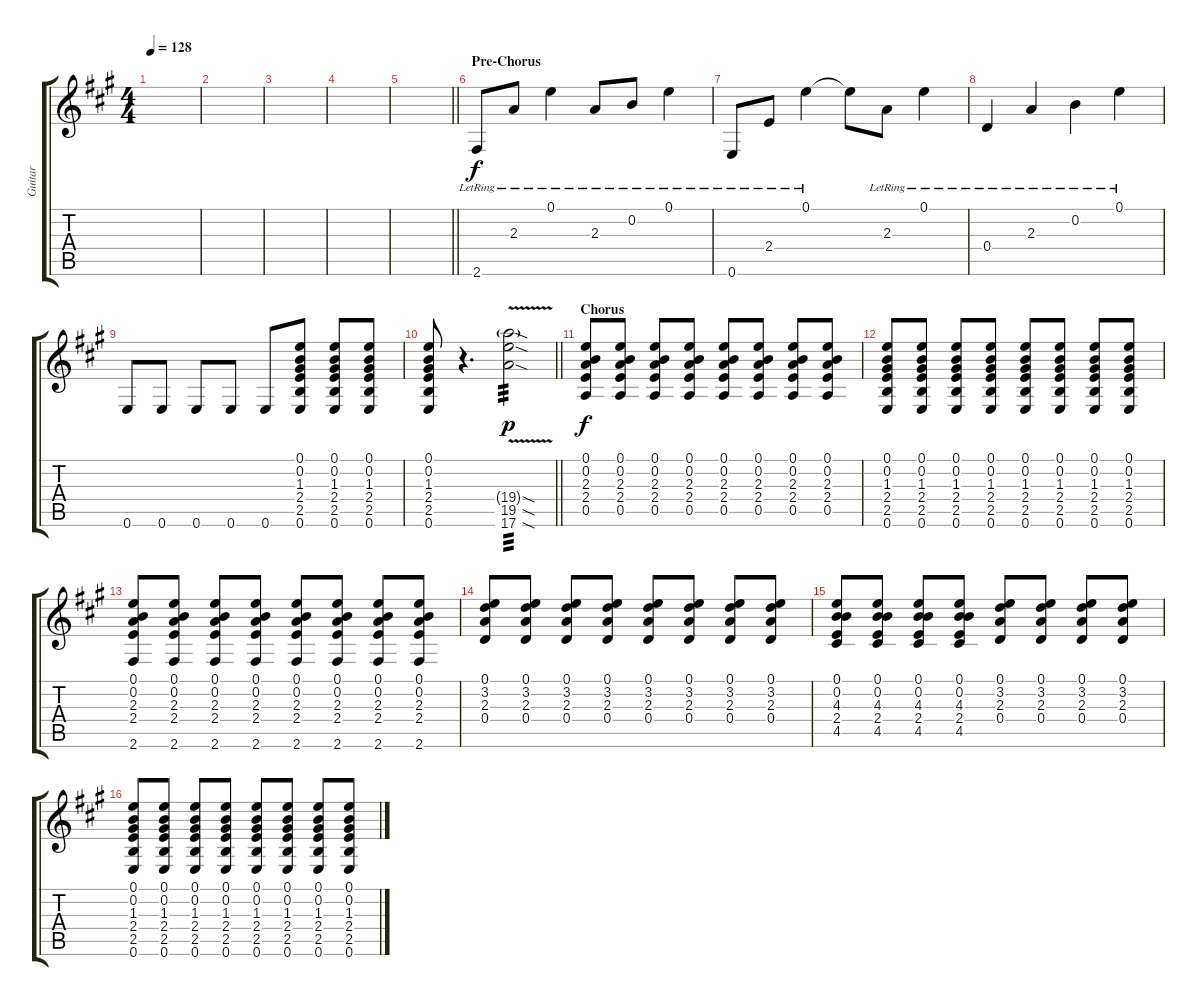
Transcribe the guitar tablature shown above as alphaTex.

\track ("Guitar" "Guitar") {instrument acousticguitarsteel}
\staff {score tabs}
\tuning (E4 B3 G3 D3 A2 E2) {hide}
\ts (4 4)
\tempo 128
\clef g2
\ks a
|
|
|
|
\barLineRight lightlight
|
\section ("" "Pre-Chorus")
2.6{lr}.8 2.3{lr}.8 0.1{lr}.4 2.3{lr}.8 0.2{lr}.8 0.1{lr}.4 |
0.6{lr}.8 2.4{lr}.8 0.1{lr}.4 0.1{t}.8 2.3{lr}.8 0.1{lr}.4 |
0.4{lr}.4 2.3{lr}.4 0.2{lr}.4 0.1{lr}.4 |
0.6.8 0.6.8 0.6.8 0.6.8 0.6.8 (0.1 0.2 1.3 2.4 2.5 0.6).8{dy f} (0.1 0.2 1.3 2.4 2.5 0.6).8 (0.1 0.2 1.3 2.4 2.5 0.6).8 |
\barLineRight lightlight
(0.1 0.2 1.3 2.4 2.5 0.6).8 r.4{d} (19.4{v sod g} 19.5{v sod} 17.6{v sod}).2{tp 3 dy p} |
\section ("" "Chorus")
(0.1 0.2 2.3 2.4 0.5).8{dy f} (0.1 0.2 2.3 2.4 0.5).8 (0.1 0.2 2.3 2.4 0.5).8 (0.1 0.2 2.3 2.4 0.5).8 (0.1 0.2 2.3 2.4 0.5).8 (0.1 0.2 2.3 2.4 0.5).8 (0.1 0.2 2.3 2.4 0.5).8 (0.1 0.2 2.3 2.4 0.5).8 |
(0.1 0.2 1.3 2.4 2.5 0.6).8 (0.1 0.2 1.3 2.4 2.5 0.6).8 (0.1 0.2 1.3 2.4 2.5 0.6).8 (0.1 0.2 1.3 2.4 2.5 0.6).8 (0.1 0.2 1.3 2.4 2.5 0.6).8 (0.1 0.2 1.3 2.4 2.5 0.6).8 (0.1 0.2 1.3 2.4 2.5 0.6).8 (0.1 0.2 1.3 2.4 2.5 0.6).8 |
(0.1 0.2 2.3 2.4 2.6).8 (0.1 0.2 2.3 2.4 2.6).8 (0.1 0.2 2.3 2.4 2.6).8 (0.1 0.2 2.3 2.4 2.6).8 (0.1 0.2 2.3 2.4 2.6).8 (0.1 0.2 2.3 2.4 2.6).8 (0.1 0.2 2.3 2.4 2.6).8 (0.1 0.2 2.3 2.4 2.6).8 |
(0.1 3.2 2.3 0.4).8 (0.1 3.2 2.3 0.4).8 (0.1 3.2 2.3 0.4).8 (0.1 3.2 2.3 0.4).8 (0.1 3.2 2.3 0.4).8 (0.1 3.2 2.3 0.4).8 (0.1 3.2 2.3 0.4).8 (0.1 3.2 2.3 0.4).8 |
(0.1 0.2 4.3 2.4 4.5).8 (0.1 0.2 4.3 2.4 4.5).8 (0.1 0.2 4.3 2.4 4.5).8 (0.1 0.2 4.3 2.4 4.5).8 (0.1 3.2 2.3 0.4).8 (0.1 3.2 2.3 0.4).8 (0.1 3.2 2.3 0.4).8 (0.1 3.2 2.3 0.4).8 |
(0.1 0.2 1.3 2.4 2.5 0.6).8 (0.1 0.2 1.3 2.4 2.5 0.6).8 (0.1 0.2 1.3 2.4 2.5 0.6).8 (0.1 0.2 1.3 2.4 2.5 0.6).8 (0.1 0.2 1.3 2.4 2.5 0.6).8 (0.1 0.2 1.3 2.4 2.5 0.6).8 (0.1 0.2 1.3 2.4 2.5 0.6).8 (0.1 0.2 1.3 2.4 2.5 0.6).8
